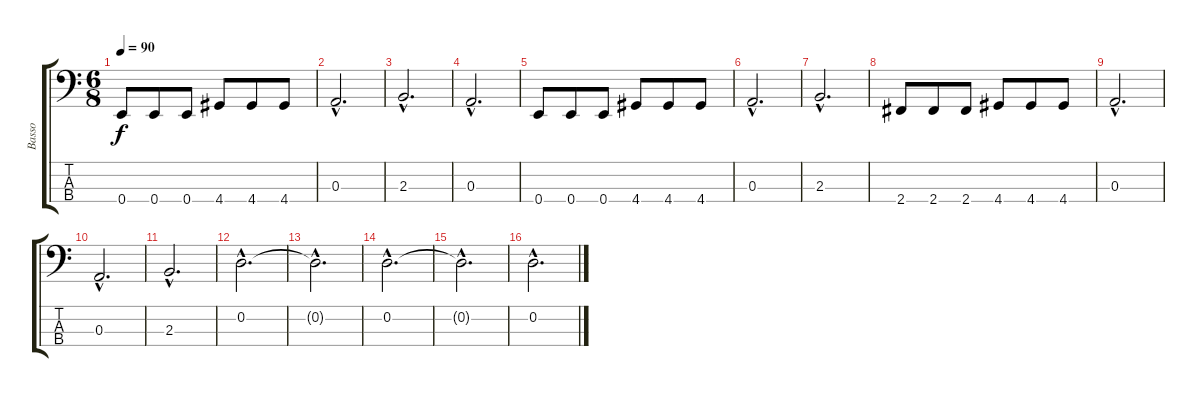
\track ("Basso" "Basso") {instrument electricbassfinger}
\staff {score tabs}
\tuning (G2 D2 A1 E1) {hide}
\ts (6 8)
\tempo 90
\clef f4
\ks c
0.4.8{dy f} 0.4.8 0.4.8 4.4.8 4.4.8 4.4.8 |
0.3{hac}.2{d} |
2.3{hac}.2{d} |
0.3{hac}.2{d} |
0.4.8 0.4.8 0.4.8 4.4.8 4.4.8 4.4.8 |
0.3{hac}.2{d} |
2.3{hac}.2{d} |
2.4.8 2.4.8 2.4.8 4.4.8 4.4.8 4.4.8 |
0.3{hac}.2{d} |
0.3{hac}.2{d} |
2.3{hac}.2{d} |
0.2{hac}.2{d} |
0.2{hac t}.2{d} |
0.2{hac}.2{d} |
0.2{hac t}.2{d} |
0.2{hac}.2{d}
